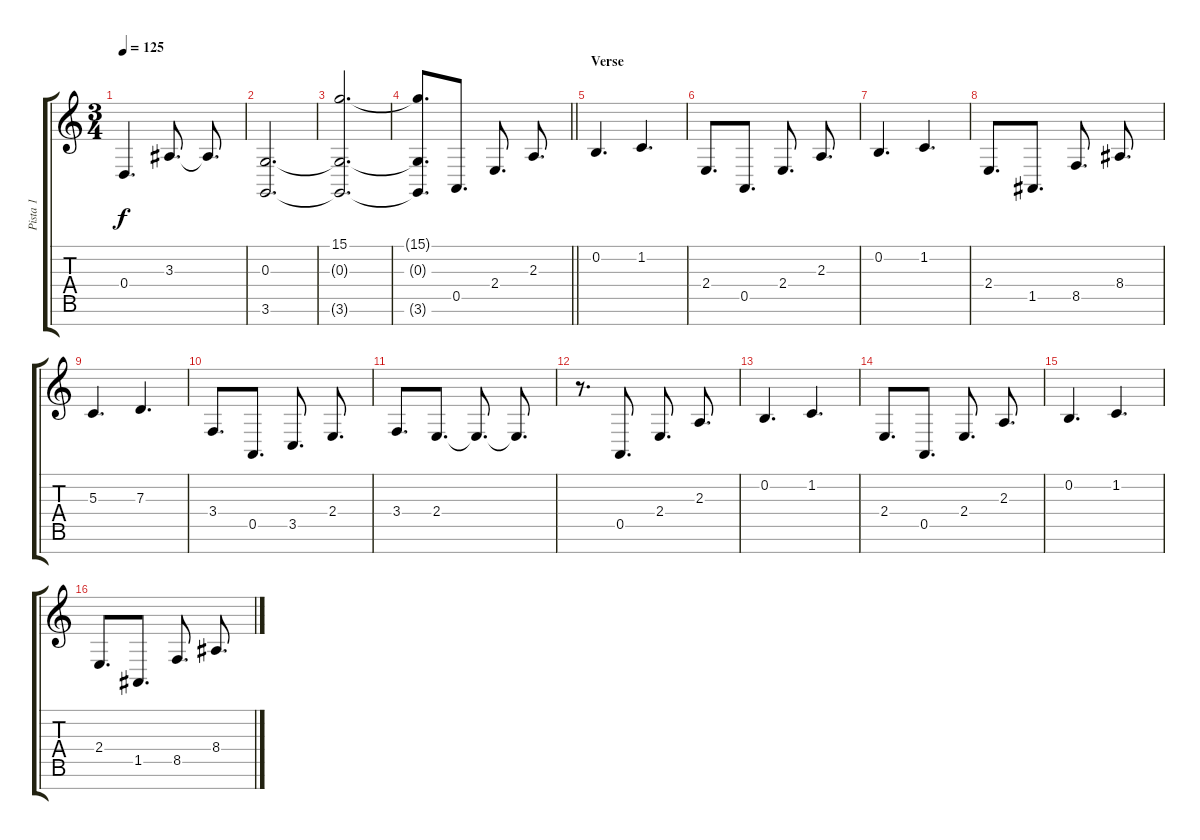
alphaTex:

\track ("Pista 1" "Pista 1") {instrument acousticgrandpiano}
\staff {score tabs}
\tuning (E4 B3 G3 D3 A2 E2 B1) {hide}
\ts (3 4)
\tempo 125
\clef g2
\ks c
0.4.4{d dy f} 3.3.8{d} 3.3{t}.8{d} |
(0.3 3.6).2{d} |
(15.1 0.3{t} 3.6{t}).2{d} |
\barLineRight lightlight
(15.1{t} 0.3{t} 3.6{t}).8{d} 0.5.8{d} 2.4.8{d} 2.3.8{d} |
\section ("" "Verse")
0.2.4{d} 1.2.4{d} |
2.4.8{d} 0.5.8{d} 2.4.8{d} 2.3.8{d} |
0.2.4{d} 1.2.4{d} |
2.4.8{d} 1.5.8{d} 8.5.8{d} 8.4.8{d} |
5.3.4{d} 7.3.4{d} |
3.4.8{d} 0.5.8{d} 3.5.8{d} 2.4.8{d} |
3.4.8{d} 2.4.8{d} 2.4{t}.8{d} 2.4{t}.8{d} |
r.8{d} 0.5.8{d} 2.4.8{d} 2.3.8{d} |
0.2.4{d} 1.2.4{d} |
2.4.8{d} 0.5.8{d} 2.4.8{d} 2.3.8{d} |
0.2.4{d} 1.2.4{d} |
2.4.8{d} 1.5.8{d} 8.5.8{d} 8.4.8{d}
